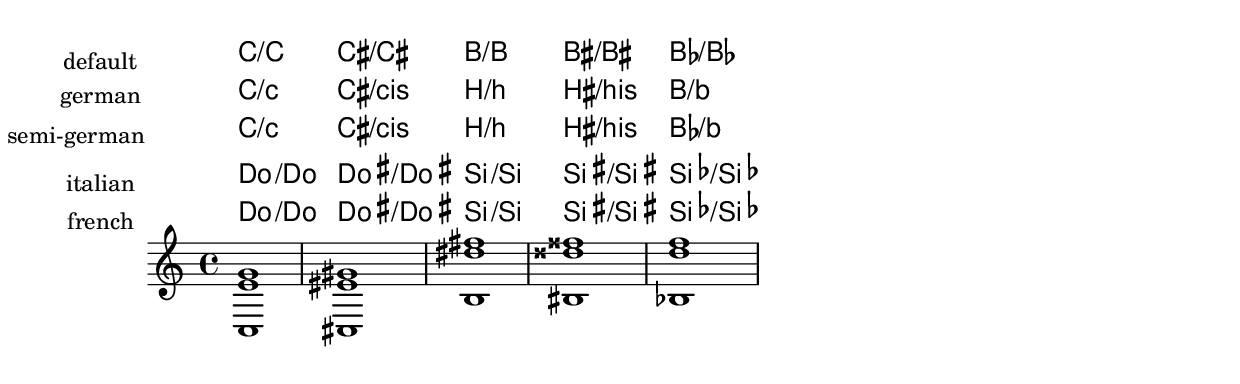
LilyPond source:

%% http://lsr.di.unimi.it/LSR/Item?id=101
%% see also http://lilypond.org/doc/v2.18/Documentation/notation/displaying-chords#customizing-chord-names

scm = \chordmode {
  c1/c | cis/cis
  b1/b | bis/bis | bes/bes
} 


\layout {
    ragged-right = ##t 
    \context {\ChordNames \consists "Instrument_name_engraver" }
}

<<
    \new ChordNames {
	\set instrumentName = #"default"
	\scm
    }
    \new ChordNames {
	\set instrumentName = #"german"
	\germanChords \scm }
    \new ChordNames {
	\set instrumentName = #"semi-german"
	\semiGermanChords \scm }
    \new ChordNames {
	\set instrumentName = #"italian"
	\italianChords \scm }
    \new ChordNames {
	\set instrumentName = #"french"
	\frenchChords \scm }

    \context Voice { \scm }
>>